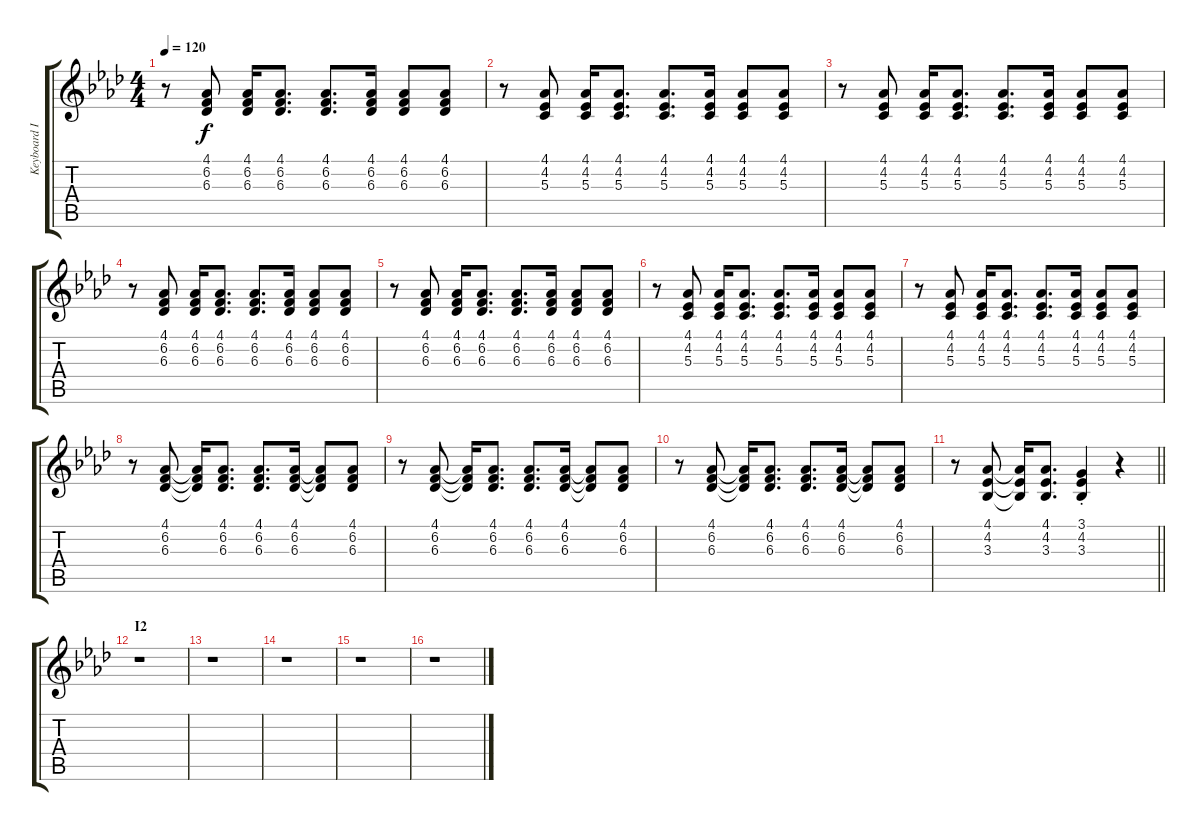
\track ("Keyboard II" "Keyboard I") {instrument acousticgrandpiano}
\staff {score tabs}
\tuning (E4 B3 G3 D3 A2 E2) {hide}
\ts (4 4)
\tempo 120
\clef g2
\ks ab
r.8{dy f} (4.1 6.2 6.3).8 (4.1 6.2 6.3).16 (4.1 6.2 6.3).8{d} (4.1 6.2 6.3).8{d} (4.1 6.2 6.3).16 (4.1 6.2 6.3).8 (4.1 6.2 6.3).8 |
r.8 (4.1 4.2 5.3).8 (4.1 4.2 5.3).16 (4.1 4.2 5.3).8{d} (4.1 4.2 5.3).8{d} (4.1 4.2 5.3).16 (4.1 4.2 5.3).8 (4.1 4.2 5.3).8 |
r.8 (4.1 4.2 5.3).8 (4.1 4.2 5.3).16 (4.1 4.2 5.3).8{d} (4.1 4.2 5.3).8{d} (4.1 4.2 5.3).16 (4.1 4.2 5.3).8 (4.1 4.2 5.3).8 |
r.8 (4.1 6.2 6.3).8 (4.1 6.2 6.3).16 (4.1 6.2 6.3).8{d} (4.1 6.2 6.3).8{d} (4.1 6.2 6.3).16 (4.1 6.2 6.3).8 (4.1 6.2 6.3).8 |
r.8 (4.1 6.2 6.3).8 (4.1 6.2 6.3).16 (4.1 6.2 6.3).8{d} (4.1 6.2 6.3).8{d} (4.1 6.2 6.3).16 (4.1 6.2 6.3).8 (4.1 6.2 6.3).8 |
r.8 (4.1 4.2 5.3).8 (4.1 4.2 5.3).16 (4.1 4.2 5.3).8{d} (4.1 4.2 5.3).8{d} (4.1 4.2 5.3).16 (4.1 4.2 5.3).8 (4.1 4.2 5.3).8 |
r.8 (4.1 4.2 5.3).8 (4.1 4.2 5.3).16 (4.1 4.2 5.3).8{d} (4.1 4.2 5.3).8{d} (4.1 4.2 5.3).16 (4.1 4.2 5.3).8 (4.1 4.2 5.3).8 |
r.8 (4.1 6.2 6.3).8 (4.1{t} 6.2{t} 6.3{t}).16 (4.1 6.2 6.3).8{d} (4.1 6.2 6.3).8{d} (4.1 6.2 6.3).16 (4.1{t} 6.2{t} 6.3{t}).8 (4.1 6.2 6.3).8 |
r.8 (4.1 6.2 6.3).8 (4.1{t} 6.2{t} 6.3{t}).16 (4.1 6.2 6.3).8{d} (4.1 6.2 6.3).8{d} (4.1 6.2 6.3).16 (4.1{t} 6.2{t} 6.3{t}).8 (4.1 6.2 6.3).8 |
r.8 (4.1 6.2 6.3).8 (4.1{t} 6.2{t} 6.3{t}).16 (4.1 6.2 6.3).8{d} (4.1 6.2 6.3).8{d} (4.1 6.2 6.3).16 (4.1{t} 6.2{t} 6.3{t}).8 (4.1 6.2 6.3).8 |
\barLineRight lightlight
r.8 (4.1 4.2 3.3).8 (4.1{t} 4.2{t} 3.3{t}).16 (4.1 4.2 3.3).8{d} (3.1{st} 4.2{st} 3.3{st}).4 r.4 |
\section ("" "I2")
r.1 |
r.1 |
r.1 |
r.1 |
r.1
